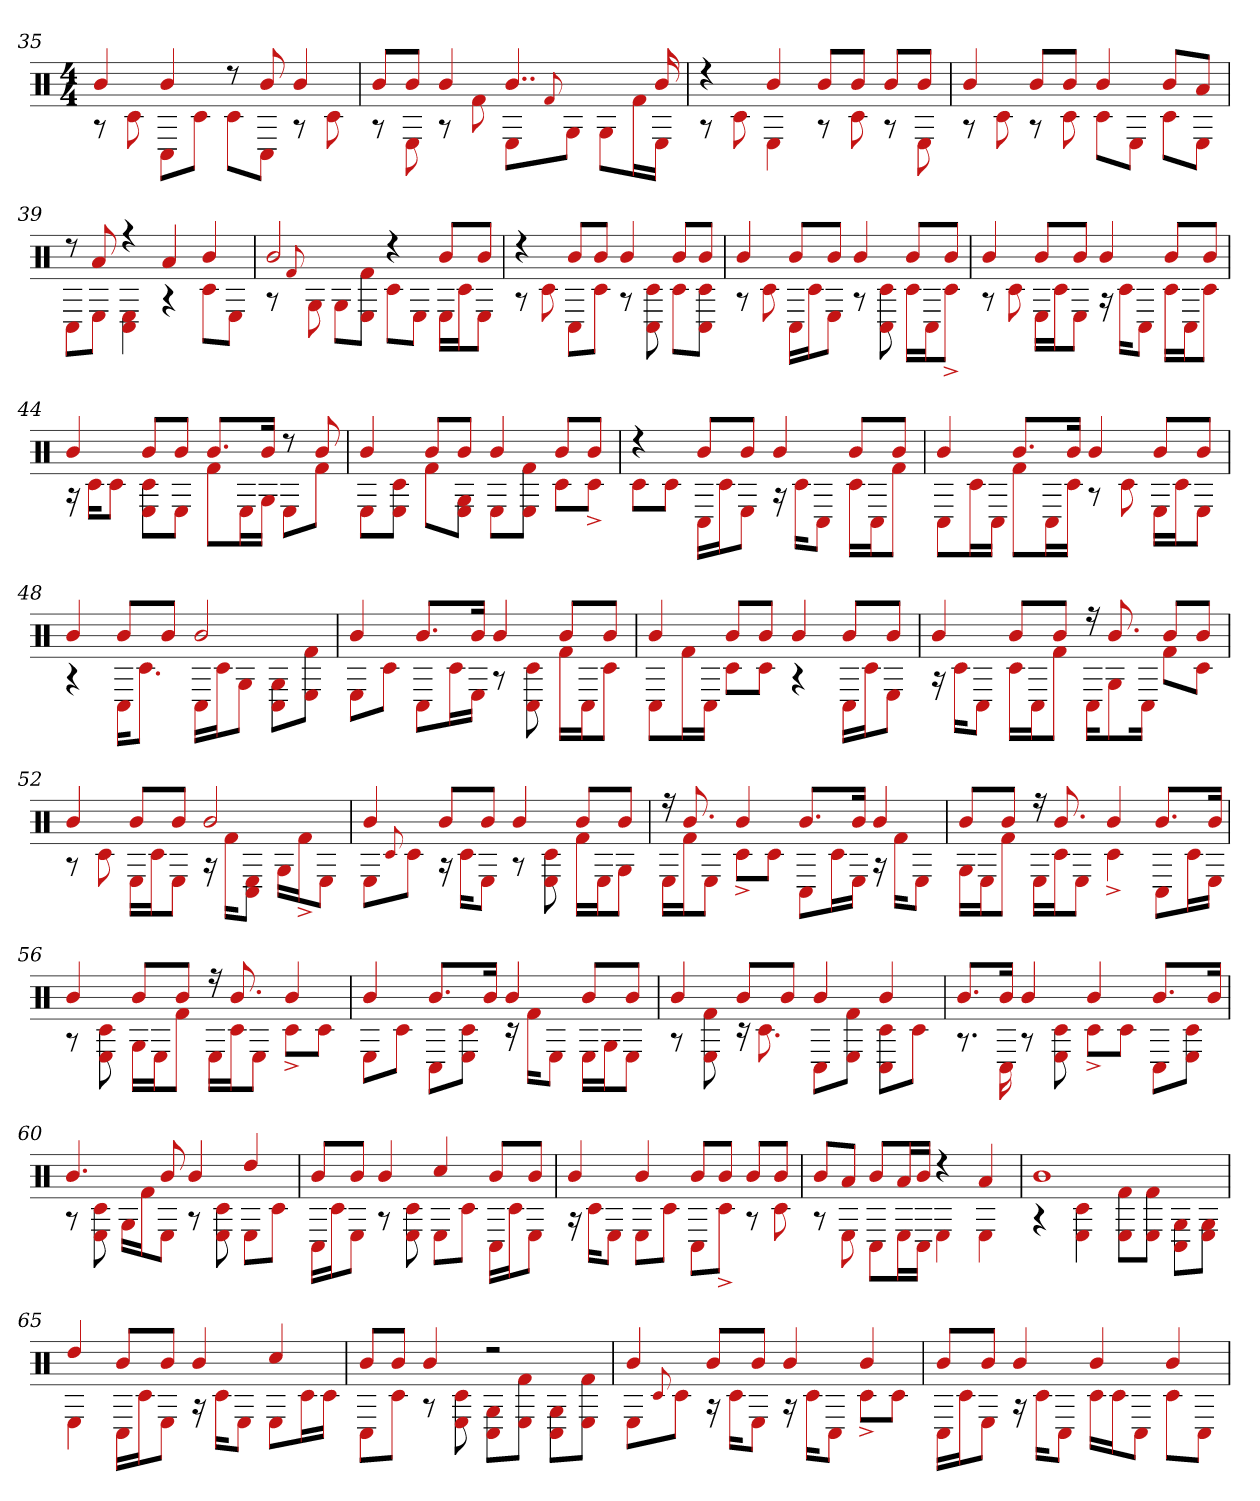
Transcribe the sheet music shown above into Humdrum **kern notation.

**kern
*part1
*staff1
*clefX
*k[]
*M4/4
=35
*^
4b	8r
.	8c#
4b	8C#L
.	8c#J
8r	8c#L
8b	8C#J
4b	8r
.	8c#
=36	=36
8bL	8r
8bJ	8E
4b	8r
.	8f#
4..b	8EL
.	8qqf#
.	8GJ
.	8GL
.	16f#L
16b	16EJJ
=37	=37
4r	8r
.	8c#
4b	4E
8bL	8r
8bJ	8c#
8bL	8r
8bJ	8E
=38	=38
4b	8r
.	8c#
8bL	8r
8bJ	8c#
4b	8c#L
.	8EJ
8bL	8c#L
8aJ	8EJ
=39	=39
8r	8C#L
8a	8EJ
4r	4C# 4E
4a	4r
4b	8c#L
.	8EJ
=40	=40
2b	8r
.	8qqf#
.	8G
.	8GL
.	8f# 8EJ
4r	8c#L
.	8EJ
8bL	16ELL
.	16c#J
8bJ	8EJ
=41	=41
4r	8r
.	8c#
8bL	8C#L
8bJ	8c#J
4b	8r
.	8c# 8C#
8bL	8c#L
8bJ	8C# 8c#J
=42	=42
4b	8r
.	8c#
8bL	16C#LL
.	16c#J
8bJ	8EJ
4b	8r
.	8c# 8C#
8bL	16c#LL
.	16C#J
8bJ	8c#^J
=43	=43
4b	8r
.	8c#
8bL	16ELL
.	16c#J
8bJ	8EJ
4b	16r
.	16c#KL
.	8C#J
8bL	16c#LL
.	16C#J
8bJ	8c#J
=44	=44
4b	16r
.	16c#KL
.	8c#J
8bL	8E 8c#L
8bJ	8EJ
8.bL	8f#L
.	16EL
16bJk	16GJJ
8r	8EL
8b	8f#J
=45	=45
4b	8EL
.	8c# 8EJ
8bL	8f#L
8bJ	8E 8GJ
4b	8EL
.	8f# 8EJ
8bL	8c#L
8bJ	8c#^J
=46	=46
4r	8c#L
.	8c#J
8bL	16C#LL
.	16c#J
8bJ	8EJ
4b	16r
.	16c#KL
.	8C#J
8bL	16c#LL
.	16C#J
8bJ	8f#J
=47	=47
4b	8C#L
.	16c#L
.	16C#JJ
8.bL	8f#L
.	16C#L
16bJk	16c#JJ
4b	8r
.	8c#
8bL	16ELL
.	16c#J
8bJ	8EJ
=48	=48
4b	4r
8bL	16C#KL
.	8.c#J
8bJ	.
2b	16C#LL
.	16c#J
.	8GJ
.	8C# 8GL
.	8f# 8EJ
=49	=49
4b	8EL
.	8c#J
8.bL	8C#L
.	16c#L
16bJk	16EJJ
4b	8r
.	8c# 8C#
8bL	16f#LL
.	16C#J
8bJ	8c#J
=50	=50
4b	8C#L
.	16f#L
.	16C#JJ
8bL	8c#L
8bJ	8c#J
4b	4r
8bL	16C#LL
.	16c#J
8bJ	8EJ
=51	=51
4b	16r
.	16c#KL
.	8C#J
8bL	16c#LL
.	16C#J
8bJ	8f#J
16r	16C#KL
8.b	8G
.	16C#Jk
8bL	8f#L
8bJ	8c#J
=52	=52
4b	8r
.	8c#
8bL	16ELL
.	16c#J
8bJ	8EJ
2b	16r
.	16f#KL
.	8E 8C#J
.	16GLL
.	16f#^J
.	8EJ
=53	=53
4b	8EL
.	8qqc#
.	8c#J
8bL	16r
.	16c#KL
8bJ	8EJ
4b	8r
.	8c# 8E
8bL	16f#LL
.	16EJ
8bJ	8GJ
=54	=54
16r	16ELL
8.b	16f#J
.	8EJ
4b	8c#^L
.	8c#J
8.bL	8C#L
.	16c#L
16bJk	16EJJ
4b	16r
.	16f#KL
.	8EJ
=55	=55
8bL	16GLL
.	16EJ
8bJ	8f#J
16r	16ELL
8.b	16c#J
.	8EJ
4b	4c#^
8.bL	8C#L
.	16c#L
16bJk	16EJJ
=56	=56
4b	8r
.	8c# 8E
8bL	16GLL
.	16EJ
8bJ	8f#J
16r	16ELL
8.b	16c#J
.	8EJ
4b	8c#^L
.	8c#J
=57	=57
4b	8EL
.	8c#J
8.bL	8C#L
.	8c# 8EJ
16bJk	.
4b	16r
.	16f#KL
.	8EJ
8bL	16ELL
.	16GJ
8bJ	8EJ
=58	=58
4b	8r
.	8f# 8E
8bL	16r
.	8.c#
8bJ	.
4b	8C#L
.	8f# 8EJ
4b	8C# 8c#L
.	8c#J
=59	=59
8.bL	8.r
16bJk	16C#
4b	8r
.	8c# 8E
4b	8c#^L
.	8c#J
8.bL	8C#L
.	8c# 8EJ
16bJk	.
=60	=60
4.b	8r
.	8c# 8E
.	16GLL
.	16f#J
8b	8EJ
4b	8r
.	8c# 8E
4dd	8EL
.	8c#J
=61	=61
8bL	16C#LL
.	16c#J
8bJ	8EJ
4b	8r
.	8c# 8E
4cc#	8EL
.	8c#J
8bL	16C#LL
.	16c#J
8bJ	8EJ
=62	=62
4b	16r
.	16c#KL
.	8EJ
4b	8EL
.	8c#J
8bL	8C#L
8bJ	8c#^J
8bL	8r
8bJ	8c#
=63	=63
8bL	8r
8aJ	8E
8bL	8C#L
16aL	16EL
16bJJ	16C#JJ
4r	4E
4a	4E
=64	=64
1b	4r
.	4E 4c#
.	8E 8f#L
.	8f# 8EJ
.	8G 8C#L
.	8G 8EJ
=65	=65
4dd	4E
8bL	16C#LL
.	16c#J
8bJ	8EJ
4b	16r
.	16c#KL
.	8EJ
4cc#	8EL
.	16c#L
.	16c#JJ
=66	=66
8bL	8C#L
8bJ	8c#J
4b	8r
.	8c# 8E
2r	8C# 8GL
.	8f# 8EJ
.	8C# 8GL
.	8f# 8EJ
=67	=67
4b	8EL
.	8qqc#
.	8c#J
8bL	16r
.	16c#KL
8bJ	8EJ
4b	16r
.	16c#KL
.	8C#J
4b	8c#^L
.	8c#J
=68	=68
8bL	16C#LL
.	16c#J
8bJ	8EJ
4b	16r
.	16c#KL
.	8C#J
4b	16c#LL
.	16c#J
.	8C#J
4b	8c#L
.	8C#J
*v	*v
=
*-
